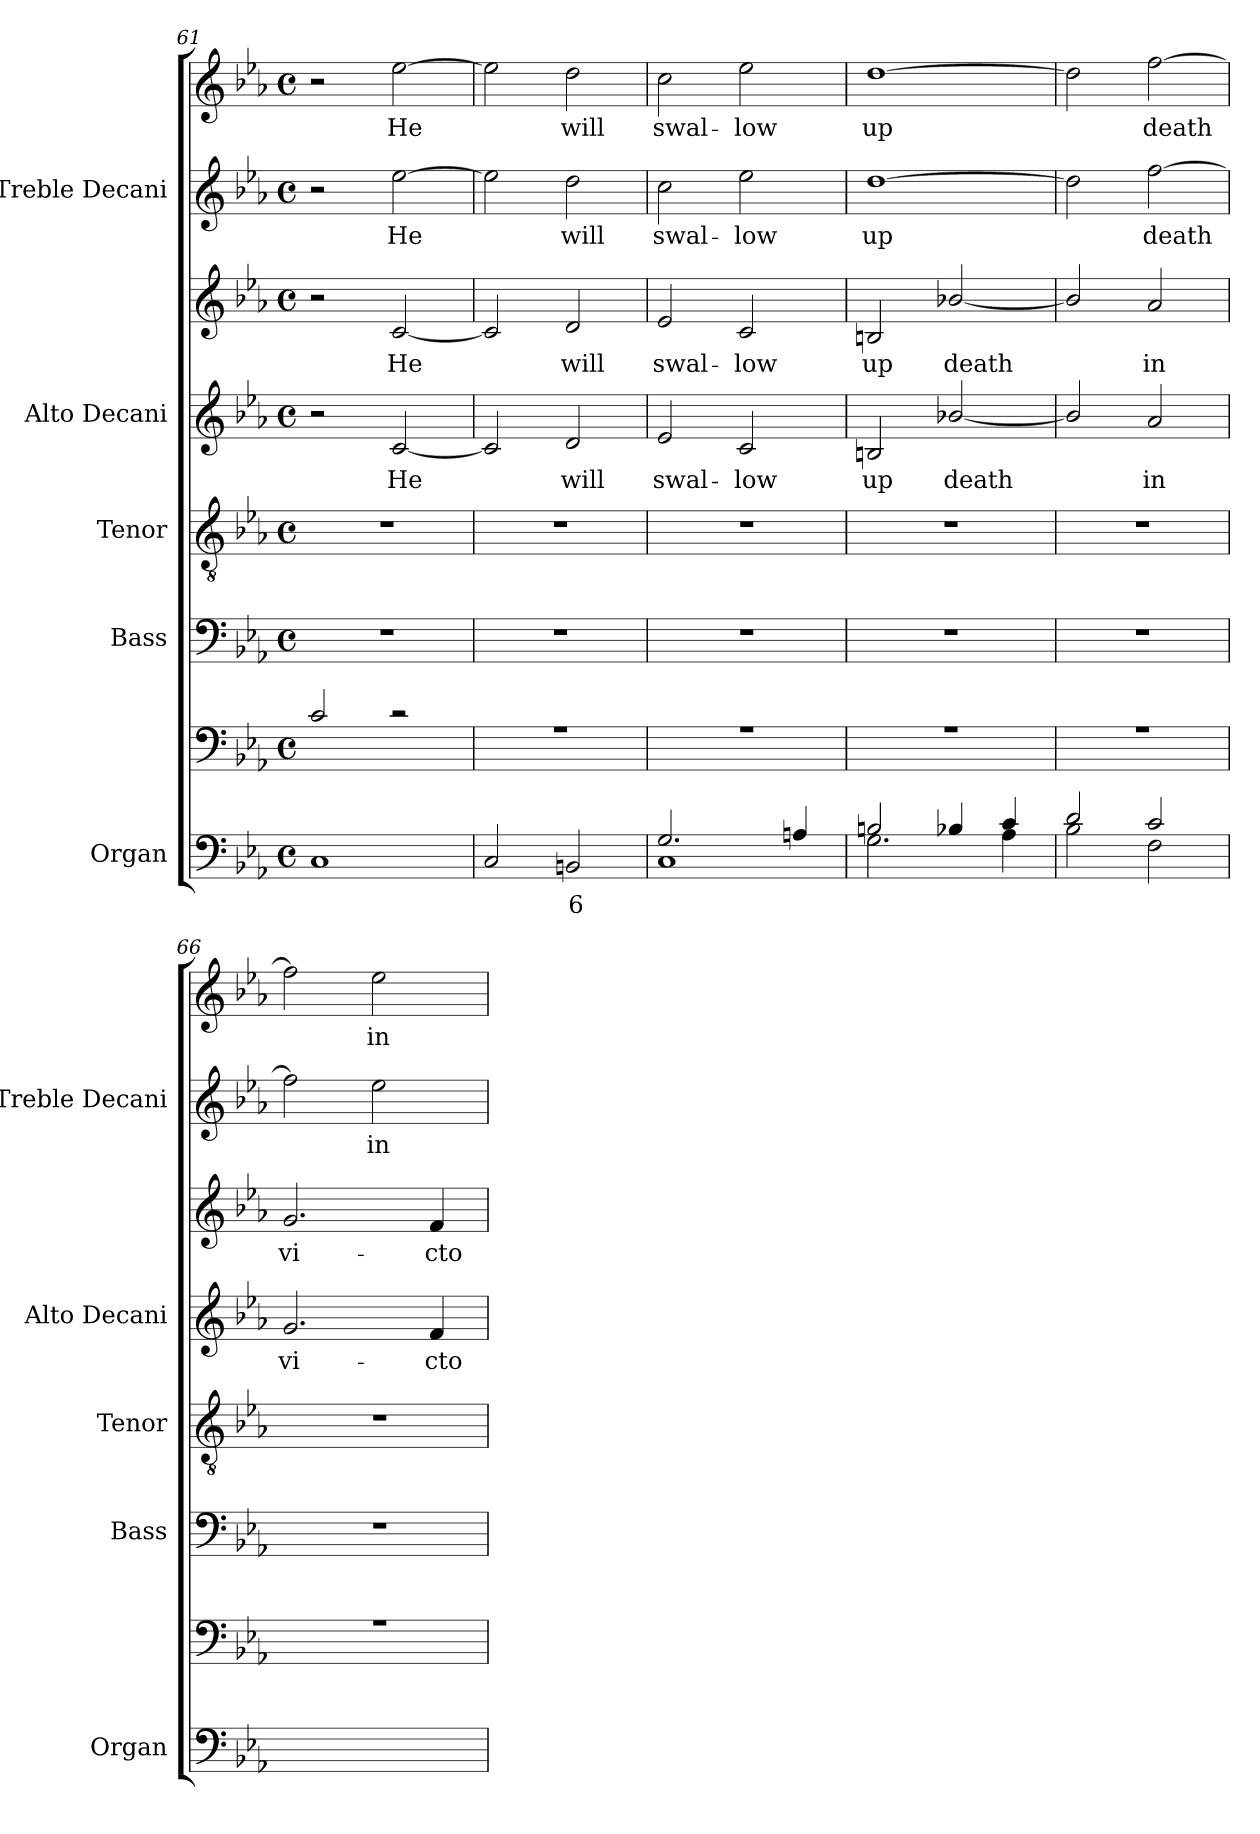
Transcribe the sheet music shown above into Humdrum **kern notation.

**kern	**text	**kern	**kern	**kern	**kern	**text	**kern	**text	**kern	**text	**kern	**text
*part5	*part5	*part5	*part4	*part3	*part2	*part2	*part2	*part2	*part1	*part1	*part1	*part1
*staff8	*staff8	*staff7	*staff6	*staff5	*staff4	*staff4	*staff3	*staff3	*staff2	*staff2	*staff1	*staff1
*I"Organ	*	*	*I"Bass	*I"Tenor	*I"Alto Decani	*	*	*	*I"Treble Decani	*	*	*
*I'Organ	*	*	*I'Bass	*I'Tenor	*I'Alto Decani	*	*	*	*I'Treble Decani	*	*	*
*clefF4	*	*clefF4	*clefF4	*clefGv2	*clefG2	*	*clefG2	*	*clefG2	*	*clefG2	*
*k[b-e-a-]	*	*k[b-e-a-]	*k[b-e-a-]	*k[b-e-a-]	*k[b-e-a-]	*	*k[b-e-a-]	*	*k[b-e-a-]	*	*k[b-e-a-]	*
*E-:	*	*E-:	*E-:	*E-:	*E-:	*	*E-:	*	*E-:	*	*E-:	*
*M4/4	*	*M4/4	*M4/4	*M4/4	*M4/4	*	*M4/4	*	*M4/4	*	*M4/4	*
*met(c)	*	*met(c)	*met(c)	*met(c)	*met(c)	*	*met(c)	*	*met(c)	*	*met(c)	*
=61	=61	=61	=61	=61	=61	=61	=61	=61	=61	=61	=61	=61
*^	*	*^	*	*	*	*	*	*	*	*	*	*
1C	1ryy	.	2c	1ryy	1r	1r	2r	.	2r	.	2r	.	2r	.
!	!	!	!	!	!	!	!	!LO:LY:b	!	!LO:LY:b	!	!LO:LY:b	!	!LO:LY:b
.	.	.	2r	.	.	.	[2c	He	[2c	He	[2ee-	He	[2ee-	He
=62	=62	=62	=62	=62	=62	=62	=62	=62	=62	=62	=62	=62	=62	=62
2C	1ryy	.	1r	1ryy	1r	1r	2c]	.	2c]	.	2ee-]	.	2ee-]	.
!	!	!LO:LY:b	!	!	!	!	!	!LO:LY:b	!	!LO:LY:b	!	!LO:LY:b	!	!LO:LY:b
2BBn	.	6	.	.	.	.	2d	will	2d	will	2dd\	will	2dd\	will
=63	=63	=63	=63	=63	=63	=63	=63	=63	=63	=63	=63	=63	=63	=63
!	!	!	!	!	!	!	!	!LO:LY:b	!	!LO:LY:b	!	!LO:LY:b	!	!LO:LY:b
2.G/	1C	.	1r	1ryy	1r	1r	2e-	swal-	2e-	swal-	2cc	swal-	2cc	swal-
!	!	!	!	!	!	!	!	!LO:LY:b	!	!LO:LY:b	!	!LO:LY:b	!	!LO:LY:b
.	.	.	.	.	.	.	2c	-low	2c	-low	2ee-	-low	2ee-	-low
4An/	.	.	.	.	.	.	.	.	.	.	.	.	.	.
=64	=64	=64	=64	=64	=64	=64	=64	=64	=64	=64	=64	=64	=64	=64
!	!	!	!	!	!	!	!	!LO:LY:b	!	!LO:LY:b	!	!LO:LY:b	!	!LO:LY:b
2Bn/	2.G	.	1r	1ryy	1r	1r	2Bn	up	2Bn	up	[1dd	up	[1dd	up
!	!	!	!	!	!	!	!	!LO:LY:b	!	!LO:LY:b	!	!	!	!
4B-X/	.	.	.	.	.	.	[2b-X/	death	[2b-X/	death	.	.	.	.
4c/	4A-	.	.	.	.	.	.	.	.	.	.	.	.	.
=65	=65	=65	=65	=65	=65	=65	=65	=65	=65	=65	=65	=65	=65	=65
2d/	2B-	.	1r	1ryy	1r	1r	2b-/]	.	2b-/]	.	2dd]	.	2dd]	.
!	!	!	!	!	!	!	!	!LO:LY:b	!	!LO:LY:b	!	!LO:LY:b	!	!LO:LY:b
2c/	2F	.	.	.	.	.	2a-	in	2a-	in	[2ff	death	[2ff	death
=66	=66	=66	=66	=66	=66	=66	=66	=66	=66	=66	=66	=66	=66	=66
!	!	!LO:LY:b	!	!	!	!	!	!LO:LY:b	!	!LO:LY:b	!	!	!	!
1ryy	[2cyy	4	1r	1ryy	1r	1r	2.g	vi-	2.g	vi-	2ff]	.	2ff]	.
!	!	!LO:LY:b	!	!	!	!	!	!	!	!	!	!LO:LY:b	!	!LO:LY:b
.	2cyy]	3	.	.	.	.	.	.	.	.	2ee-	in	2ee-	in
!	!	!	!	!	!	!	!	!LO:LY:b	!	!LO:LY:b	!	!	!	!
.	.	.	.	.	.	.	4f	-cto-	4f	-cto-	.	.	.	.
*v	*v	*	*	*	*	*	*	*	*	*	*	*	*	*
*	*	*v	*v	*	*	*	*	*	*	*	*	*	*
=	=	=	=	=	=	=	=	=	=	=	=	=
*-	*-	*-	*-	*-	*-	*-	*-	*-	*-	*-	*-	*-
